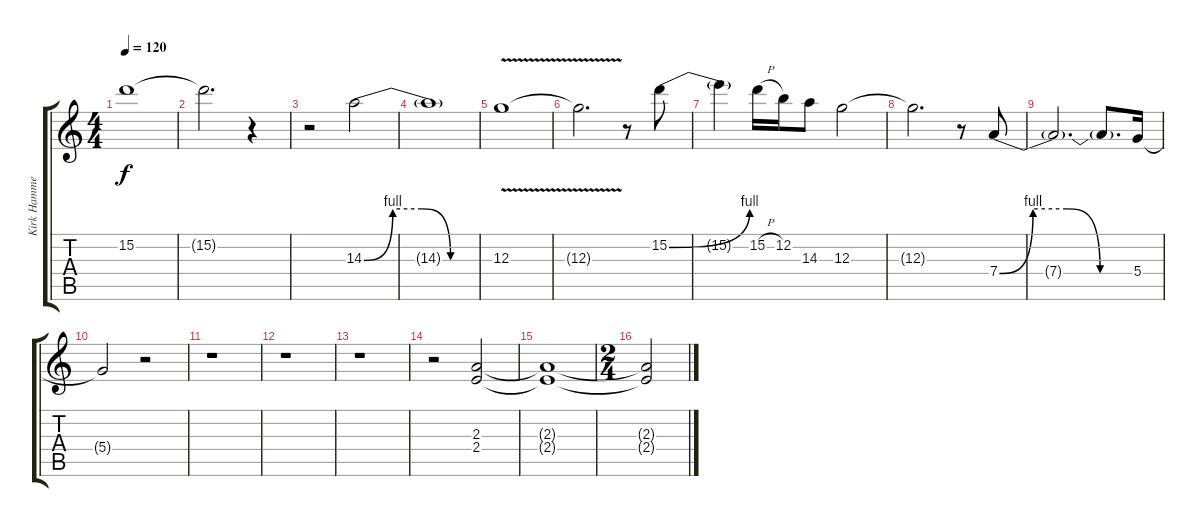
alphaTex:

\track ("Kirk Hammett Lead" "Kirk Hamme") {instrument distortionguitar}
\staff {score tabs}
\tuning (E4 B3 G3 D3 A2 E2) {hide}
\ts (4 4)
\tempo 120
\clef g2
\ks c
15.2{t}.1{dy f} |
15.2{t}.2{d} r.4 |
r.2 14.3{be (custom 0 0 15 4 30 4 45 0 60 0)}.2 |
14.3{t}.1 |
12.3{v}.1 |
12.3{t}.2{d} r.8 15.2{be (bend 0 0 60 4)}.8 |
15.2{t}.4 15.2{h}.16 12.2.16 14.3.8 12.3.2 |
12.3{t}.2{d} r.8 7.4{be (custom 0 0 15 4 30 4 45 0 60 0)}.8 |
7.4{t}.2{d} 7.4{t}.8{d} 5.4.16 |
5.4{t}.2 r.2 |
r.1 |
r.1 |
r.1 |
r.2 (2.3 2.4).2 |
(2.3{t} 2.4{t}).1 |
\ts (2 4)
(2.3{t} 2.4{t}).2
